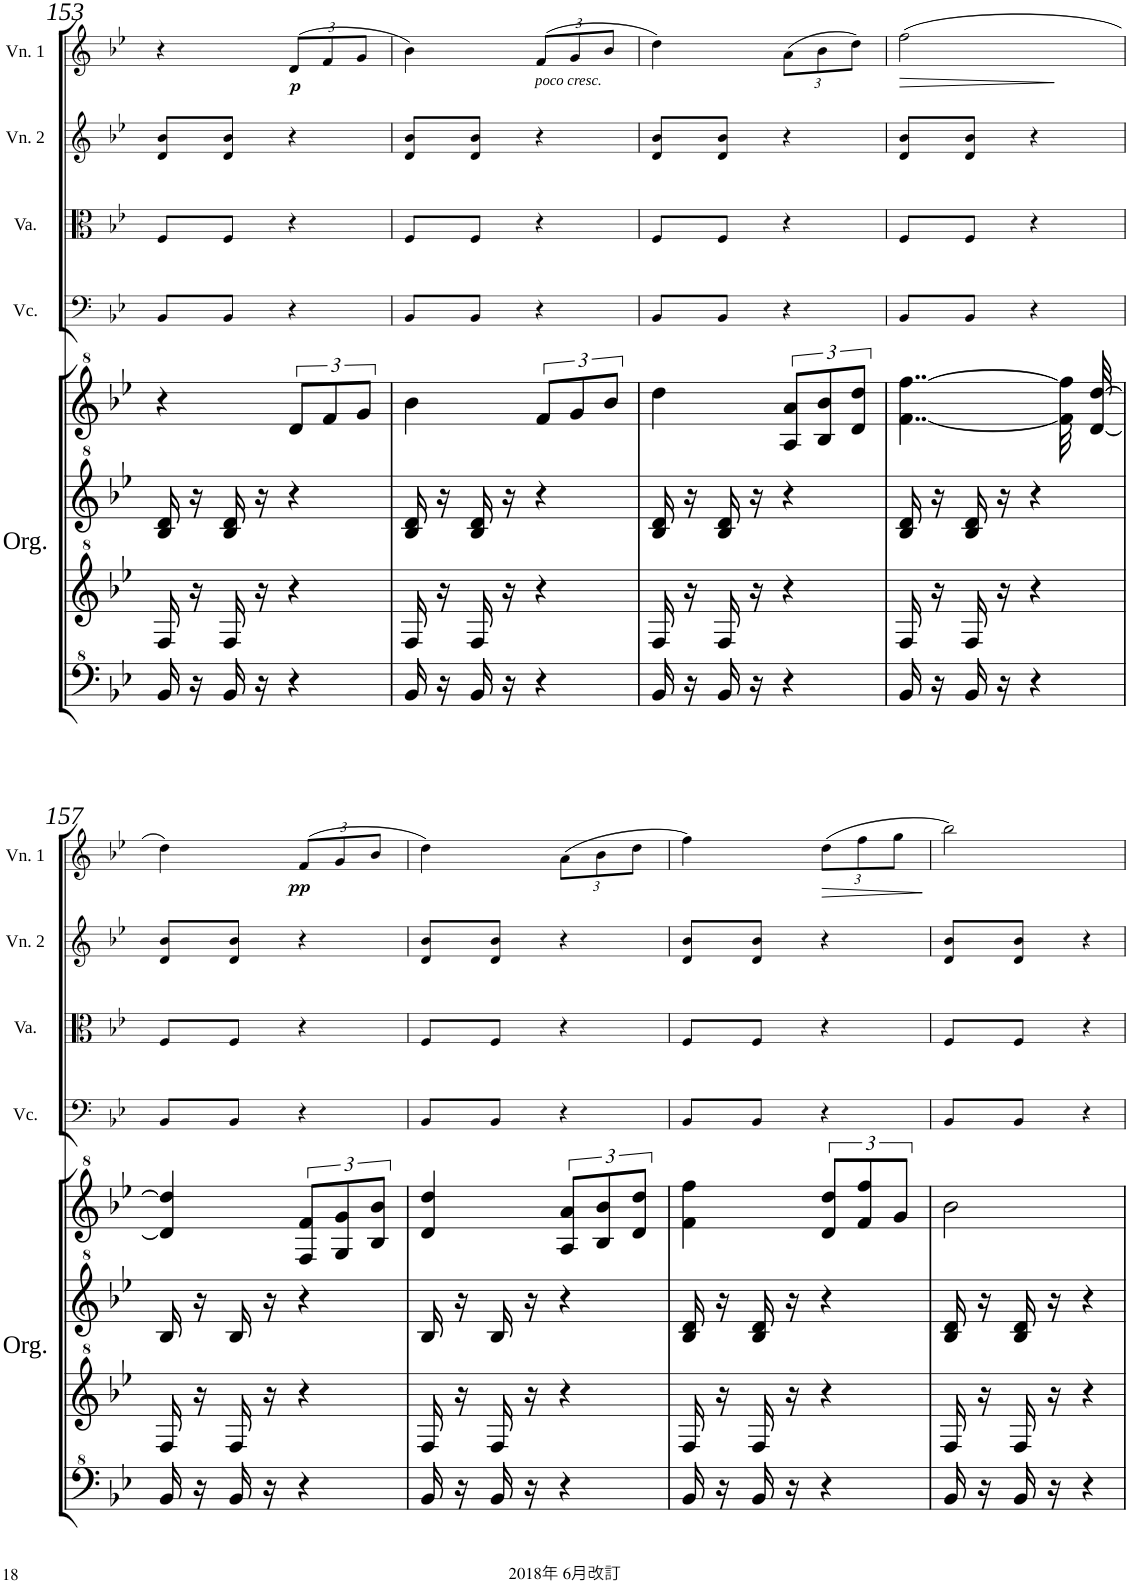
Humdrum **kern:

**kern	**kern	**kern	**kern	**kern	**kern	**kern	**kern	**dynam
*part5	*part5	*part5	*part5	*part4	*part3	*part2	*part1	*part1
*staff8	*staff7	*staff6	*staff5	*staff4	*staff3	*staff2	*staff1	*staff1
*I"Organ	*	*	*	*I"Violoncello	*I"Viola	*I"Violin 2	*I"Violin 1	*
*I'Org.	*	*	*	*I'Vc.	*I'Va.	*I'Vn. 2	*I'Vn. 1	*
!!LO:PB:g=z
*clefF^4	*clefG^2	*clefG^2	*clefG^2	*clefF4	*clefC3	*clefG2	*clefG2	*
*k[b-e-]	*k[b-e-]	*k[b-e-]	*k[b-e-]	*k[b-e-]	*k[b-e-]	*k[b-e-]	*k[b-e-]	*
*M2/4	*M2/4	*M2/4	*M2/4	*M2/4	*M2/4	*M2/4	*M2/4	*
=153	=153	=153	=153	=153	=153	=153	=153	=153
16B-/	16f/	16b-/ 16dd/	4r	8BB-/L	8F/L	8d/ 8b-/L	4r	.
16r	16r	16r	.	.	.	.	.	.
16B-/	16f/	16b-/ 16dd/	.	8BB-/J	8F/J	8d/ 8b-/J	.	.
16r	16r	16r	.	.	.	.	.	.
*	*	*	*	*	*	*	*Xbrackettup	*
!	!	!	!	!	!	!	!	!LO:DY:b
4r	4r	4r	12dd/L	4r	4r	4r	(12d/L	p
.	.	.	12ff/	.	.	.	12f/	.
.	.	.	12gg/J	.	.	.	12g/J	.
=154	=154	=154	=154	=154	=154	=154	=154	=154
16B-/	16f/	16b-/ 16dd/	4bb-\	8BB-/L	8F/L	8d/ 8b-/L	4b-\)	.
16r	16r	16r	.	.	.	.	.	.
16B-/	16f/	16b-/ 16dd/	.	8BB-/J	8F/J	8d/ 8b-/J	.	.
16r	16r	16r	.	.	.	.	.	.
!	!	!	!	!	!	!	!LO:TX:b:i:t=poco cresc.	!
4r	4r	4r	12ff/L	4r	4r	4r	(12f/L	.
.	.	.	12gg/	.	.	.	12g/	.
.	.	.	12bb-/J	.	.	.	12b-/J	.
=155	=155	=155	=155	=155	=155	=155	=155	=155
16B-/	16f/	16b-/ 16dd/	4ddd\	8BB-/L	8F/L	8d/ 8b-/L	4dd\)	.
16r	16r	16r	.	.	.	.	.	.
16B-/	16f/	16b-/ 16dd/	.	8BB-/J	8F/J	8d/ 8b-/J	.	.
16r	16r	16r	.	.	.	.	.	.
4r	4r	4r	12a/ 12aa/L	4r	4r	4r	(12a\L	.
.	.	.	12b-/ 12bb-/	.	.	.	12b-\	.
.	.	.	12dd/ 12ddd/J	.	.	.	12dd\J)	.
=156	=156	=156	=156	=156	=156	=156	=156	=156
!	!	!	!	!	!	!	!	!LO:HP:b
16B-/	16f/	16b-/ 16dd/	[4..ff\ [4..fff\	8BB-/L	8F/L	8d/ 8b-/L	(2ff\	>
16r	16r	16r	.	.	.	.	.	.
16B-/	16f/	16b-/ 16dd/	.	8BB-/J	8F/J	8d/ 8b-/J	.	.
16r	16r	16r	.	.	.	.	.	.
4r	4r	4r	.	4r	4r	4r	.	.
.	.	.	32ff\] 32fff\]	.	.	.	.	.
.	.	.	[32dd/ [32ddd/	.	.	.	.	.
.	.	.	.	.	.	.	.	]
!!LO:LB:g=z
=157	=157	=157	=157	=157	=157	=157	=157	=157
16B-/	16f/	16b-/	4dd/] 4ddd/]	8BB-/L	8F/L	8d/ 8b-/L	4dd\)	.
16r	16r	16r	.	.	.	.	.	.
16B-/	16f/	16b-/	.	8BB-/J	8F/J	8d/ 8b-/J	.	.
16r	16r	16r	.	.	.	.	.	.
!	!	!	!	!	!	!	!	!LO:DY:b
4r	4r	4r	12f/ 12ff/L	4r	4r	4r	(12f/L	pp
.	.	.	12g/ 12gg/	.	.	.	12g/	.
.	.	.	12b-/ 12bb-/J	.	.	.	12b-/J	.
=158	=158	=158	=158	=158	=158	=158	=158	=158
16B-/	16f/	16b-/	4dd/ 4ddd/	8BB-/L	8F/L	8d/ 8b-/L	4dd\)	.
16r	16r	16r	.	.	.	.	.	.
16B-/	16f/	16b-/	.	8BB-/J	8F/J	8d/ 8b-/J	.	.
16r	16r	16r	.	.	.	.	.	.
4r	4r	4r	12a/ 12aa/L	4r	4r	4r	(12a\L	.
.	.	.	12b-/ 12bb-/	.	.	.	12b-\	.
.	.	.	12dd/ 12ddd/J	.	.	.	12dd\J	.
=159	=159	=159	=159	=159	=159	=159	=159	=159
16B-/	16f/	16b-/ 16dd/	4ff\ 4fff\	8BB-/L	8F/L	8d/ 8b-/L	4ff\)	.
16r	16r	16r	.	.	.	.	.	.
16B-/	16f/	16b-/ 16dd/	.	8BB-/J	8F/J	8d/ 8b-/J	.	.
16r	16r	16r	.	.	.	.	.	.
!	!	!	!	!	!	!	!	!LO:HP:b
4r	4r	4r	12dd/ 12ddd/L	4r	4r	4r	(12dd\L	>
.	.	.	12ff/ 12fff/	.	.	.	12ff\	.
.	.	.	12gg/J	.	.	.	12gg\J	.
.	.	.	.	.	.	.	.	]
=160	=160	=160	=160	=160	=160	=160	=160	=160
16B-/	16f/	16b-/ 16dd/	2bb-\	8BB-/L	8F/L	8d/ 8b-/L	2bb-\)	.
16r	16r	16r	.	.	.	.	.	.
16B-/	16f/	16b-/ 16dd/	.	8BB-/J	8F/J	8d/ 8b-/J	.	.
16r	16r	16r	.	.	.	.	.	.
4r	4r	4r	.	4r	4r	4r	.	.
=	=	=	=	=	=	=	=	=
*-	*-	*-	*-	*-	*-	*-	*-	*-
